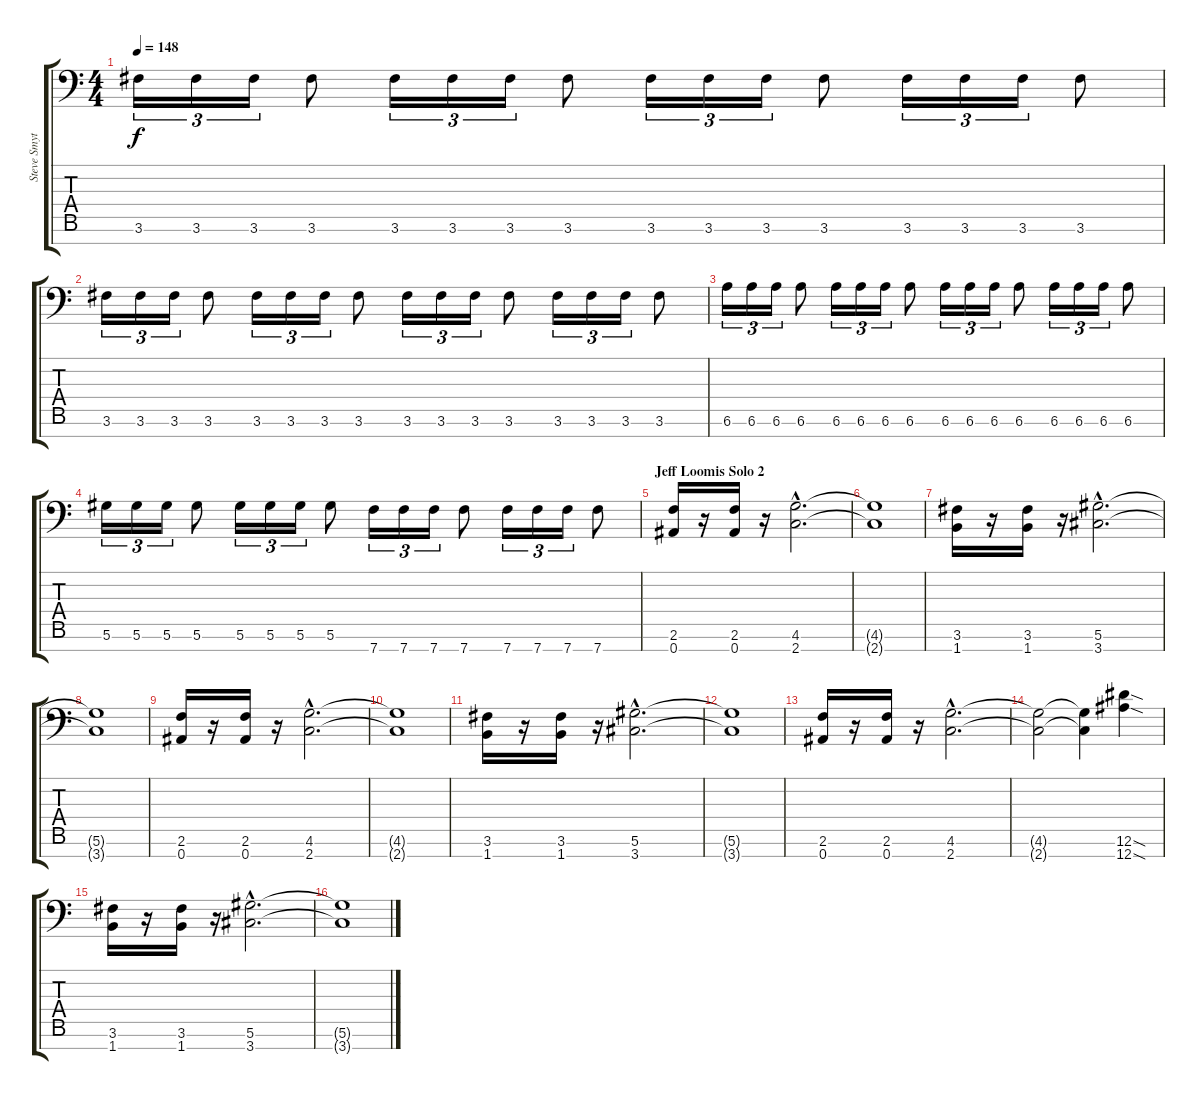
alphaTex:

\track ("Steve Smyth Rhythm" "Steve Smyt") {instrument distortionguitar}
\staff {score tabs}
\tuning (Eb4 Bb3 Gb3 Db3 Ab2 Eb2 Bb1) {hide}
\ts (4 4)
\tempo 148
\clef f4
\ks c
3.6.16{tu (3 2) dy f} 3.6.16{tu (3 2)} 3.6.16{tu (3 2)} 3.6.8 3.6.16{tu (3 2)} 3.6.16{tu (3 2)} 3.6.16{tu (3 2)} 3.6.8 3.6.16{tu (3 2)} 3.6.16{tu (3 2)} 3.6.16{tu (3 2)} 3.6.8 3.6.16{tu (3 2)} 3.6.16{tu (3 2)} 3.6.16{tu (3 2)} 3.6.8 |
3.6.16{tu (3 2)} 3.6.16{tu (3 2)} 3.6.16{tu (3 2)} 3.6.8 3.6.16{tu (3 2)} 3.6.16{tu (3 2)} 3.6.16{tu (3 2)} 3.6.8 3.6.16{tu (3 2)} 3.6.16{tu (3 2)} 3.6.16{tu (3 2)} 3.6.8 3.6.16{tu (3 2)} 3.6.16{tu (3 2)} 3.6.16{tu (3 2)} 3.6.8 |
6.6.16{tu (3 2)} 6.6.16{tu (3 2)} 6.6.16{tu (3 2)} 6.6.8 6.6.16{tu (3 2)} 6.6.16{tu (3 2)} 6.6.16{tu (3 2)} 6.6.8 6.6.16{tu (3 2)} 6.6.16{tu (3 2)} 6.6.16{tu (3 2)} 6.6.8 6.6.16{tu (3 2)} 6.6.16{tu (3 2)} 6.6.16{tu (3 2)} 6.6.8 |
5.6.16{tu (3 2)} 5.6.16{tu (3 2)} 5.6.16{tu (3 2)} 5.6.8 5.6.16{tu (3 2)} 5.6.16{tu (3 2)} 5.6.16{tu (3 2)} 5.6.8 7.7.16{tu (3 2)} 7.7.16{tu (3 2)} 7.7.16{tu (3 2)} 7.7.8 7.7.16{tu (3 2)} 7.7.16{tu (3 2)} 7.7.16{tu (3 2)} 7.7.8 |
\section ("" "Jeff Loomis Solo 2")
(2.6 0.7).16 r.16 (2.6 0.7).16 r.16 (4.6{hac} 2.7{hac}).2{d} |
(4.6{t} 2.7{t}).1 |
(3.6 1.7).16 r.16 (3.6 1.7).16 r.16 (5.6{hac} 3.7{hac}).2{d} |
(5.6{t} 3.7{t}).1 |
(2.6 0.7).16 r.16 (2.6 0.7).16 r.16 (4.6{hac} 2.7{hac}).2{d} |
(4.6{t} 2.7{t}).1 |
(3.6 1.7).16 r.16 (3.6 1.7).16 r.16 (5.6{hac} 3.7{hac}).2{d} |
(5.6{t} 3.7{t}).1 |
(2.6 0.7).16 r.16 (2.6 0.7).16 r.16 (4.6{hac} 2.7{hac}).2{d} |
(4.6{t} 2.7{t}).2 (4.6{t} 2.7{t}).4 (12.6{sod} 12.7{sod}).4 |
(3.6 1.7).16 r.16 (3.6 1.7).16 r.16 (5.6{hac} 3.7{hac}).2{d} |
(5.6{t} 3.7{t}).1
